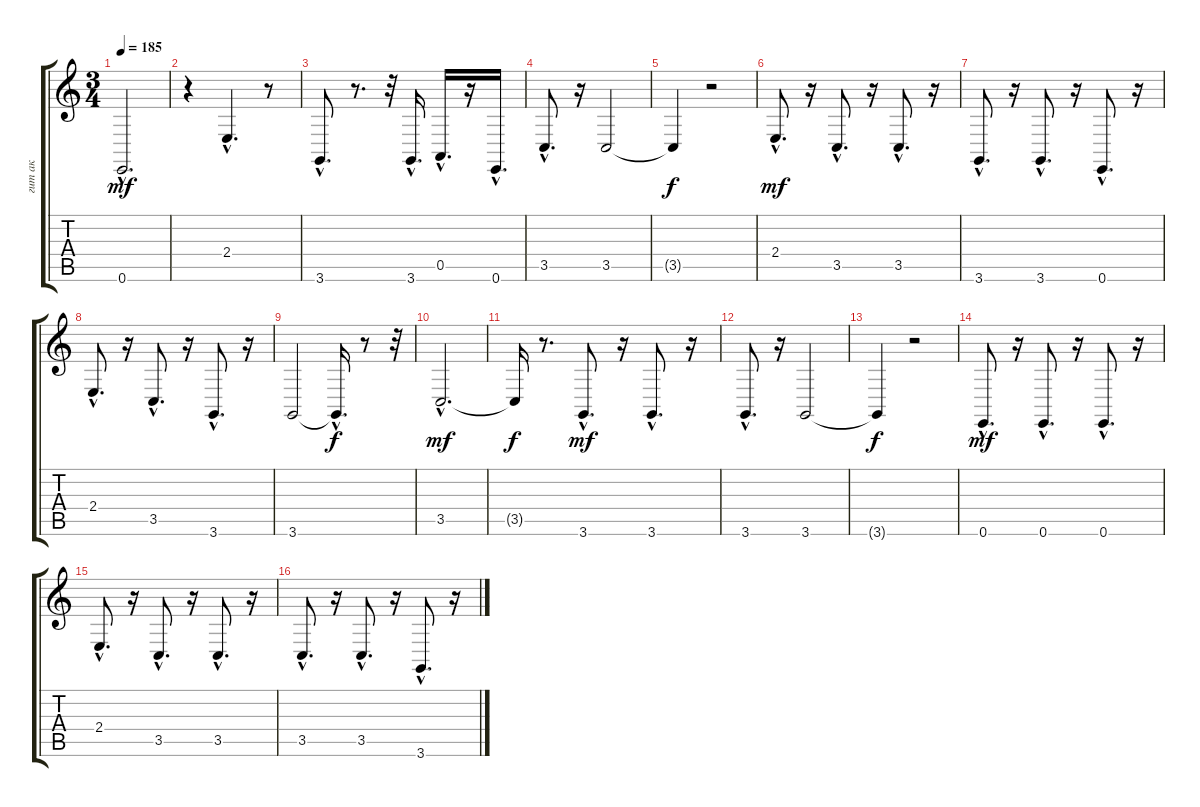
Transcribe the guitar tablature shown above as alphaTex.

\track ("гит ак" "гит ак") {instrument voiceoohs}
\staff {score tabs}
\tuning (E4 B3 G3 D3 A2 E2) {hide}
\ts (3 4)
\tempo 185
\clef g2
\ks c
0.6{hac}.2{d dy mf} |
r.4 2.4{hac}.4{d} r.8 |
3.6{hac}.8{d} r.8{d} r.32 3.6{hac}.16{d} 0.5{hac}.16{d} r.16 0.6{hac}.16{d} |
3.5{hac}.8{d} r.16 3.5.2 |
3.5{t}.4{dy f} r.2 |
2.4{hac}.8{d dy mf} r.16 3.5{hac}.8{d} r.16 3.5{hac}.8{d} r.16 |
3.6{hac}.8{d} r.16 3.6{hac}.8{d} r.16 0.6{hac}.8{d} r.16 |
2.4{hac}.8{d} r.16 3.5{hac}.8{d} r.16 3.6{hac}.8{d} r.16 |
3.6.2 3.6{hac t}.16{d dy f} r.8 r.32 |
3.5{hac}.2{d dy mf} |
3.5{t}.16{dy f} r.8{d} 3.6{hac}.8{d dy mf} r.16 3.6{hac}.8{d} r.16 |
3.6{hac}.8{d} r.16 3.6.2 |
3.6{t}.4{dy f} r.2 |
0.6{hac}.8{d dy mf} r.16 0.6{hac}.8{d} r.16 0.6{hac}.8{d} r.16 |
2.4{hac}.8{d volume 13} r.16 3.5{hac}.8{d volume 14} r.16 3.5{hac}.8{d volume 15} r.16 |
3.5{hac}.8{d volume 16} r.16 3.5{hac}.8{d} r.16 3.6{hac}.8{d} r.16
